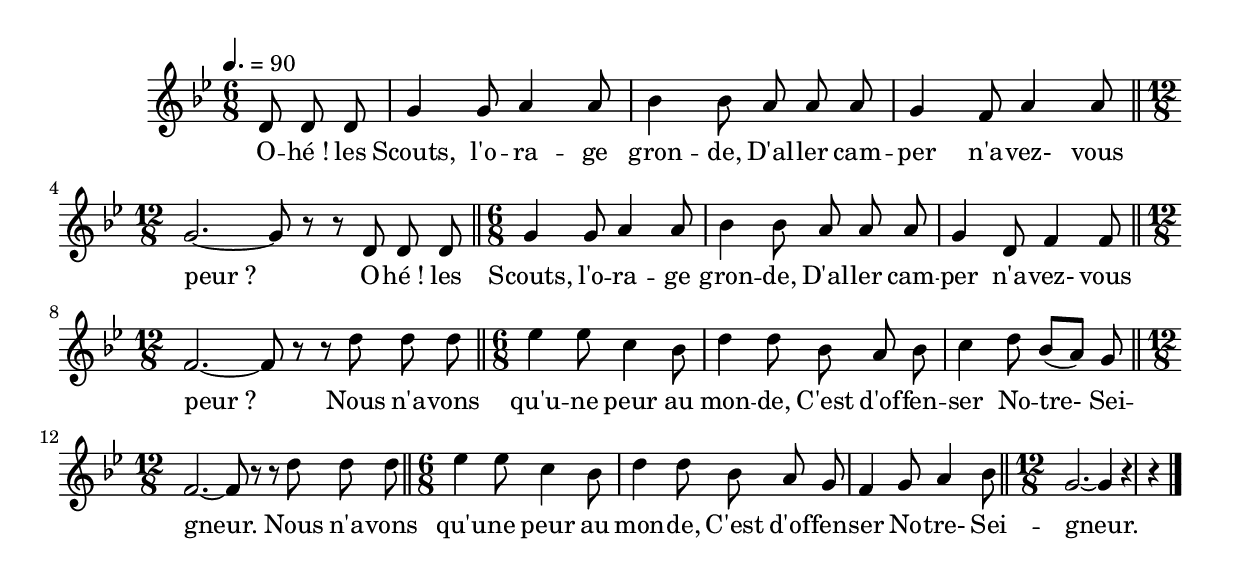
\version "2.12.1"
\include "italiano.ly"

\header {
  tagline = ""
  composer = ""
}                                        

MetriqueArmure = {
  \tempo 4.=90
  \time 6/8
  \key sib \major
}

italique = { \override Score . LyricText #'font-shape = #'italic }

roman = { \override Score . LyricText #'font-shape = #'roman }

MusiqueTheme = \relative do' {
	\partial 4. re8 re re
	sol4 sol8 la4 la8
	sib4 sib8 la la la
	sol4 fa8 la4 la8
	\bar "||" \time 12/8 sol2.~ sol8 r r re re re
	\bar "||" \time 6/8 sol4 sol8 la4 la8
	sib4 sib8 la la la
	sol4 re8 fa4 fa8
	\bar "||" \time 12/8 fa2.~ fa8 r r re' re re
	\bar "||" \time 6/8 mib4 mib8 do4 sib8
	re4 re8 sib la sib
	do4 re8 sib[( la]) sol
	\bar "||" \time 12/8 fa2.~ fa8 r r re' re re
	\bar "||" \time 6/8 mib4 mib8 do4 sib8
	re4 re8 sib la sol
	fa4 sol8 la4 sib8
	\bar "||" \time 12/8 \partial 8*9 sol2.~ sol4 r r \bar "|."
}

Paroles = \lyricmode {
	O -- hé_! les Scouts, l'o -- ra -- ge gron -- de,
	D'al -- ler cam -- per n'a -- vez- vous peur_?
	O -- hé_! les Scouts, l'o -- ra -- ge gron -- de,
	D'al -- ler cam -- per n'a -- vez- vous peur_?
	
	Nous n'a -- vons qu'u -- ne peur au mon -- de,
	C'est d'of -- fen -- ser No -- tre- Sei -- gneur.
	Nous n'a -- vons qu'u -- ne peur au mon -- de,
	C'est d'of -- fen -- ser No -- tre- Sei -- gneur.
}

\score{
    \new Staff <<
      \set Staff.midiInstrument = "flute"
      \new Voice = "theme" {
	\autoBeamOff
	\MetriqueArmure
	\MusiqueTheme
      }
      \new Lyrics \lyricsto theme {
	\Paroles
      }                       
    >>
\layout{}
\midi{}
}
